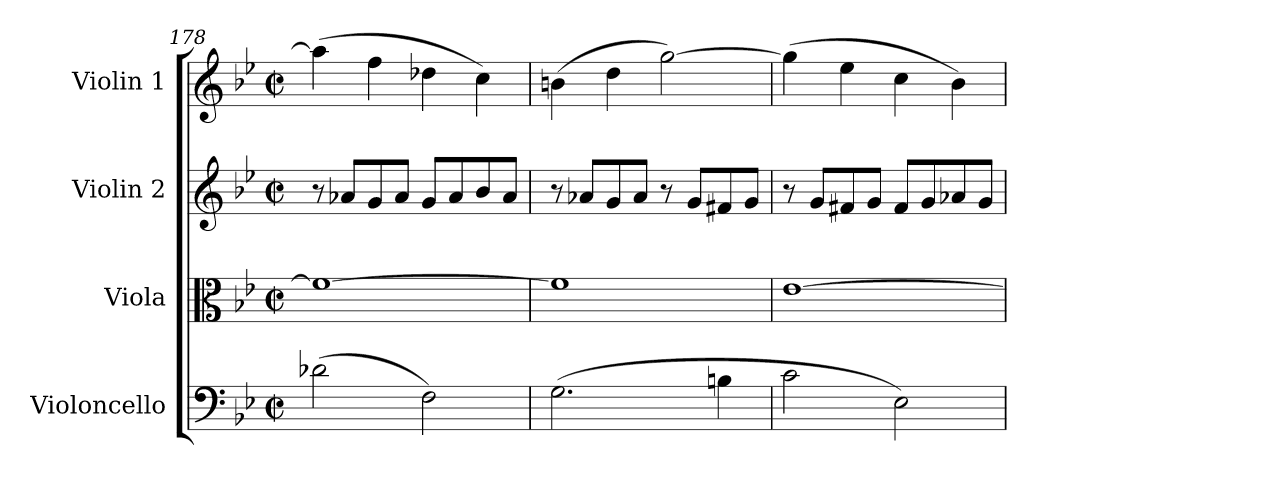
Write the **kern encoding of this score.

**kern	**kern	**kern	**kern
*part4	*part3	*part2	*part1
*staff4	*staff3	*staff2	*staff1
*I"Violoncello	*I"Viola	*I"Violin 2	*I"Violin 1
*I'Vc	*I'Vla	*I'Vln	*I'Vln
!!LO:LB:g=z
*clefF4	*clefC3	*clefG2	*clefG2
*k[b-e-]	*k[b-e-]	*k[b-e-]	*k[b-e-]
*M2/2	*M2/2	*M2/2	*M2/2
*met(c|)	*met(c|)	*met(c|)	*met(c|)
=178	=178	=178	=178
(>2d-X\	1f_	8r	(>4aa-\]
.	.	8a-X/L	.
.	.	8g/	4ff\
.	.	8a-/J	.
2F\)	.	8g/L	4dd-X\
.	.	8a-/	.
.	.	8b-/	4cc\)
.	.	8a-/J	.
=179	=179	=179	=179
(>2.G\	1f]	8r	(>4bn\
.	.	8a-X/L	.
.	.	8g/	4dd\
.	.	8a-/J	.
.	.	8r	[>2gg\)
.	.	8g/L	.
4Bn\	.	8f#X/	.
.	.	8g/J	.
=180	=180	=180	=180
2c\	[>1e-	8r	(>4gg\]
.	.	8g/L	.
.	.	8f#X/	4ee-\
.	.	8g/J	.
2E-\)	.	8f#/L	4cc\
.	.	8g/	.
.	.	8a-X/	4b-\)
.	.	8g/J	.
=	=	=	=
*-	*-	*-	*-
